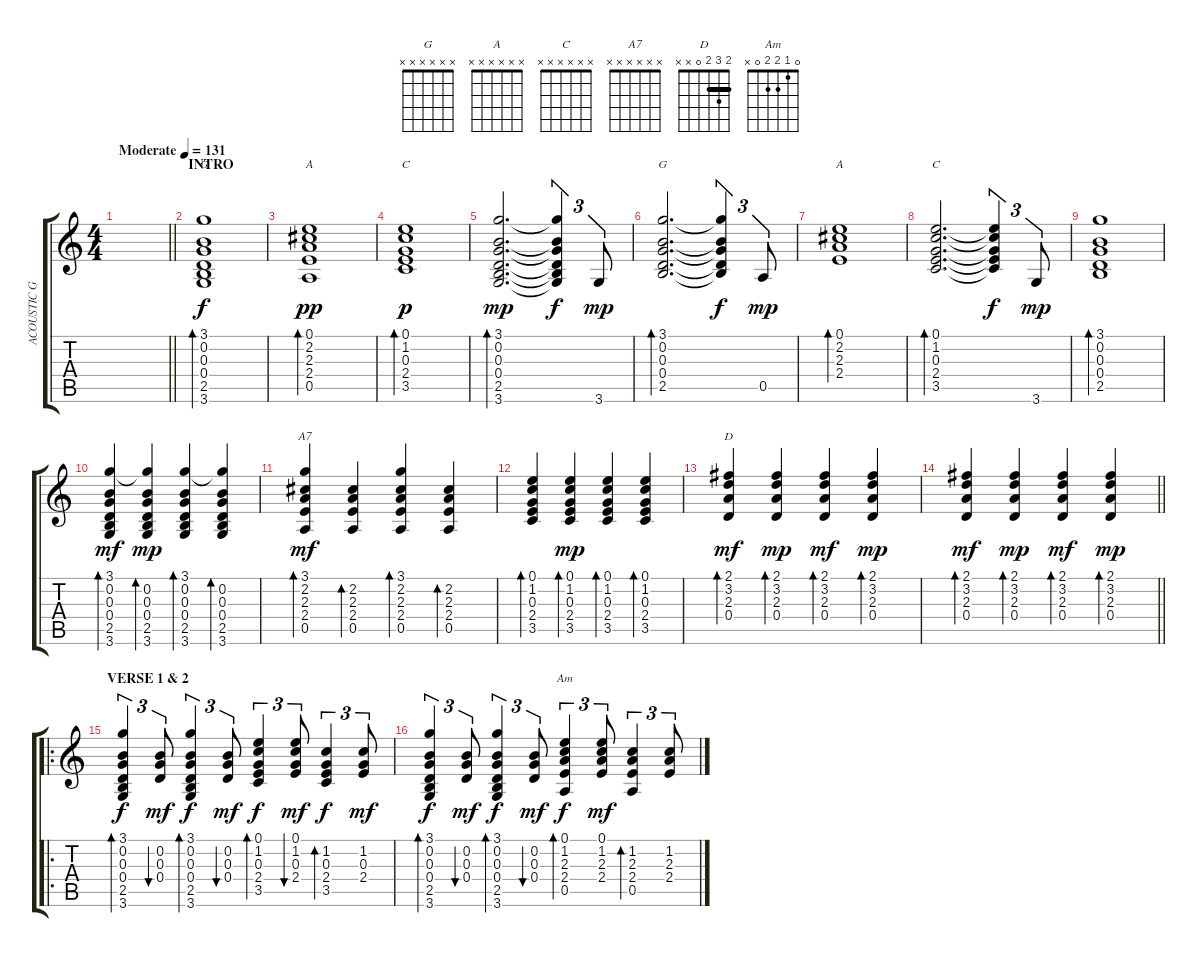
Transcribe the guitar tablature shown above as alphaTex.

\track ("ACOUSTIC GTR - Rhythm" "ACOUSTIC G") {instrument acousticguitarnylon}
\staff {score tabs}
\tuning (E4 B3 G3 D3 A2 E2) {hide}
\chord ("G" 3 0 0 0 2 3)
\chord ("A" 0 2 2 2 0 x)
\chord ("C" 0 1 0 2 3 x)
\chord ("G" x x x x x x)
\chord ("A" x x x x x x)
\chord ("C" x x x x x x)
\chord ("A7" x x x x x x)
\chord ("D" 2 3 2 0 x x) {barre 2}
\chord ("Am" 0 1 2 2 0 x)
\ts (4 4)
\tempo (131 "Moderate")
\clef g2
\barLineRight lightlight
\ks c
|
\section ("" "INTRO")
(3.1 0.2 0.3 0.4 2.5 3.6).1{bd 60 ch "G"} |
(0.1 2.2 2.3 2.4 0.5).1{bd 120 ch "A" dy pp} |
(0.1 1.2 0.3 2.4 3.5).1{bd 120 ch "C" dy p} |
(3.1 0.2 0.3 0.4 2.5 3.6).2{d bd 120 dy mp} (3.1{t} 0.2{t} 0.3{t} 0.4{t} 2.5{t} 3.6{t}).4{tu (3 2) dy f} 3.6.8{tu (3 2) dy mp} |
(3.1 0.2 0.3 0.4 2.5).2{d bd 60 ch "G"} (3.1{t} 0.2{t} 0.3{t} 0.4{t} 2.5{t}).4{tu (3 2) dy f} 0.5.8{tu (3 2) dy mp} |
(0.1 2.2 2.3 2.4).1{bd 120 ch "A"} |
(0.1 1.2 0.3 2.4 3.5).2{d bd 120 ch "C"} (0.1{t} 1.2{t} 0.3{t} 2.4{t} 3.5{t}).4{tu (3 2) dy f} 3.6.8{tu (3 2) dy mp} |
(3.1 0.2 0.3 0.4 2.5).1{bd 120} |
(3.1 0.2 0.3 0.4 2.5 3.6).4{bd 60 dy mf} (3.1{t} 0.2 0.3 0.4 2.5 3.6).4{bd 60 dy mp} (3.1 0.2 0.3 0.4 2.5 3.6).4{bd 60} (3.1{t} 0.2 0.3 0.4 2.5 3.6).4{bd 60} |
(3.1 2.2 2.3 2.4 0.5).4{bd 30 ch "A7" dy mf} (2.2 2.3 2.4 0.5).4{bd 30} (3.1 2.2 2.3 2.4 0.5).4{bd 30} (2.2 2.3 2.4 0.5).4{bd 30} |
(0.1 1.2 0.3 2.4 3.5).4{bd 30} (0.1 1.2 0.3 2.4 3.5).4{bd 30 dy mp} (0.1 1.2 0.3 2.4 3.5).4{bd 120} (0.1 1.2 0.3 2.4 3.5).4{bd 120} |
(2.1 3.2 2.3 0.4).4{bd 120 ch "D" dy mf} (2.1 3.2 2.3 0.4).4{bd 120 dy mp} (2.1 3.2 2.3 0.4).4{bd 120 dy mf} (2.1 3.2 2.3 0.4).4{bd 120 dy mp} |
\barLineRight lightlight
(2.1 3.2 2.3 0.4).4{bd 120 dy mf} (2.1 3.2 2.3 0.4).4{bd 120 dy mp} (2.1 3.2 2.3 0.4).4{bd 120 dy mf} (2.1 3.2 2.3 0.4).4{bd 120 dy mp} |
\ro
\section ("" "VERSE 1 & 2")
(3.1 0.2 0.3 0.4 2.5 3.6).4{tu (3 2) bd 30 dy f} (0.2 0.3 0.4).8{tu (3 2) bu 240 dy mf} (3.1 0.2 0.3 0.4 2.5 3.6).4{tu (3 2) bd 60 dy f} (0.2 0.3 0.4).8{tu (3 2) bu 240 dy mf} (0.1 1.2 0.3 2.4 3.5).4{tu (3 2) bd 30 dy f} (0.1 1.2 0.3 2.4).8{tu (3 2) bu 30 dy mf} (1.2 0.3 2.4 3.5).4{tu (3 2) bd 30 dy f} (1.2 0.3 2.4).8{tu (3 2) dy mf} |
(3.1 0.2 0.3 0.4 2.5 3.6).4{tu (3 2) bd 30 dy f} (0.2 0.3 0.4).8{tu (3 2) bu 240 dy mf} (3.1 0.2 0.3 0.4 2.5 3.6).4{tu (3 2) bd 60 dy f} (0.2 0.3 0.4).8{tu (3 2) bu 240 dy mf} (0.1 1.2 2.3 2.4 0.5).4{tu (3 2) bd 30 ch "Am" dy f} (0.1 1.2 2.3 2.4).8{tu (3 2) dy mf} (1.2 2.3 2.4 0.5).4{tu (3 2) bd 30} (1.2 2.3 2.4).8{tu (3 2)}
